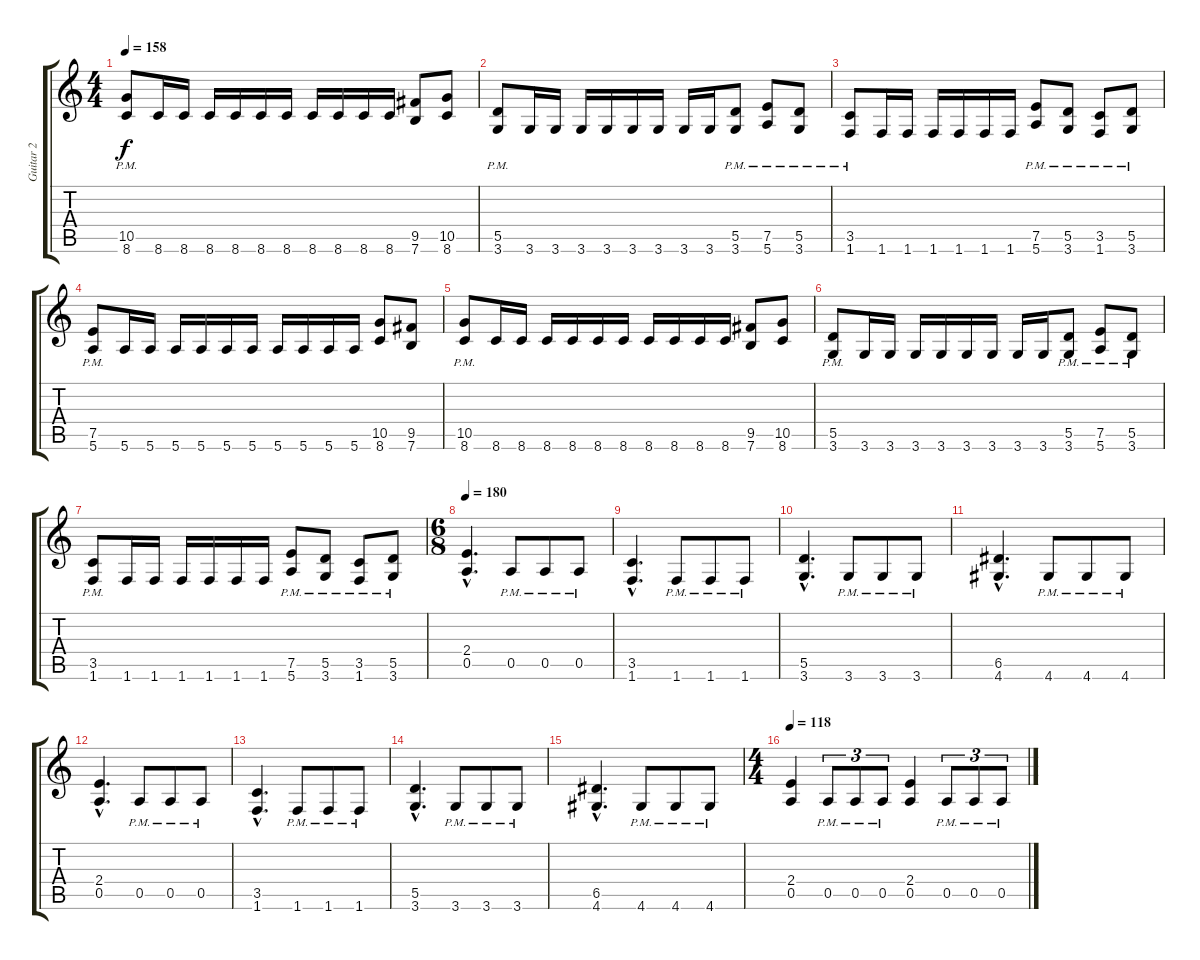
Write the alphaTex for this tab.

\track ("Guitar 2" "Guitar 2") {instrument distortionguitar}
\staff {score tabs}
\tuning (E4 B3 G3 D3 A2 E2) {hide}
\ts (4 4)
\tempo 158
\clef g2
\ks c
(10.5{pm} 8.6{pm}).8{dy f} 8.6.16 8.6.16 8.6.16 8.6.16 8.6.16 8.6.16 8.6.16 8.6.16 8.6.16 8.6.16 (9.5 7.6).8 (10.5 8.6).8 |
(5.5{pm} 3.6{pm}).8 3.6.16 3.6.16 3.6.16 3.6.16 3.6.16 3.6.16 3.6.16 3.6.16 (5.5{pm} 3.6{pm}).8 (7.5{pm} 5.6{pm}).8 (5.5{pm} 3.6{pm}).8 |
(3.5{pm} 1.6{pm}).8 1.6.16 1.6.16 1.6.16 1.6.16 1.6.16 1.6.16 (7.5{pm} 5.6{pm}).8 (5.5{pm} 3.6{pm}).8 (3.5{pm} 1.6{pm}).8 (5.5{pm} 3.6{pm}).8 |
(7.5{pm} 5.6{pm}).8 5.6.16 5.6.16 5.6.16 5.6.16 5.6.16 5.6.16 5.6.16 5.6.16 5.6.16 5.6.16 (10.5 8.6).8 (9.5 7.6).8 |
(10.5{pm} 8.6{pm}).8 8.6.16 8.6.16 8.6.16 8.6.16 8.6.16 8.6.16 8.6.16 8.6.16 8.6.16 8.6.16 (9.5 7.6).8 (10.5 8.6).8 |
(5.5{pm} 3.6{pm}).8 3.6.16 3.6.16 3.6.16 3.6.16 3.6.16 3.6.16 3.6.16 3.6.16 (5.5{pm} 3.6{pm}).8 (7.5{pm} 5.6{pm}).8 (5.5{pm} 3.6{pm}).8 |
(3.5{pm} 1.6{pm}).8 1.6.16 1.6.16 1.6.16 1.6.16 1.6.16 1.6.16 (7.5{pm} 5.6{pm}).8 (5.5{pm} 3.6{pm}).8 (3.5{pm} 1.6{pm}).8 (5.5{pm} 3.6{pm}).8 |
\ts (6 8)
\section ("" "")
\tempo 180
(2.4{hac} 0.5{hac}).4{d} 0.5{pm}.8 0.5{pm}.8 0.5{pm}.8 |
(3.5{hac} 1.6{hac}).4{d} 1.6{pm}.8 1.6{pm}.8 1.6{pm}.8 |
(5.5{hac} 3.6{hac}).4{d} 3.6{pm}.8 3.6{pm}.8 3.6{pm}.8 |
(6.5{hac} 4.6{hac}).4{d} 4.6{pm}.8 4.6{pm}.8 4.6{pm}.8 |
(2.4{hac} 0.5{hac}).4{d} 0.5{pm}.8 0.5{pm}.8 0.5{pm}.8 |
(3.5{hac} 1.6{hac}).4{d} 1.6{pm}.8 1.6{pm}.8 1.6{pm}.8 |
(5.5{hac} 3.6{hac}).4{d} 3.6{pm}.8 3.6{pm}.8 3.6{pm}.8 |
(6.5{hac} 4.6{hac}).4{d} 4.6{pm}.8 4.6{pm}.8 4.6{pm}.8 |
\ts (4 4)
\section ("" "")
\tempo 118
(2.4 0.5).4 0.5{pm}.8{tu (3 2)} 0.5{pm}.8{tu (3 2)} 0.5{pm}.8{tu (3 2)} (2.4 0.5).4 0.5{pm}.8{tu (3 2)} 0.5{pm}.8{tu (3 2)} 0.5{pm}.8{tu (3 2)}
